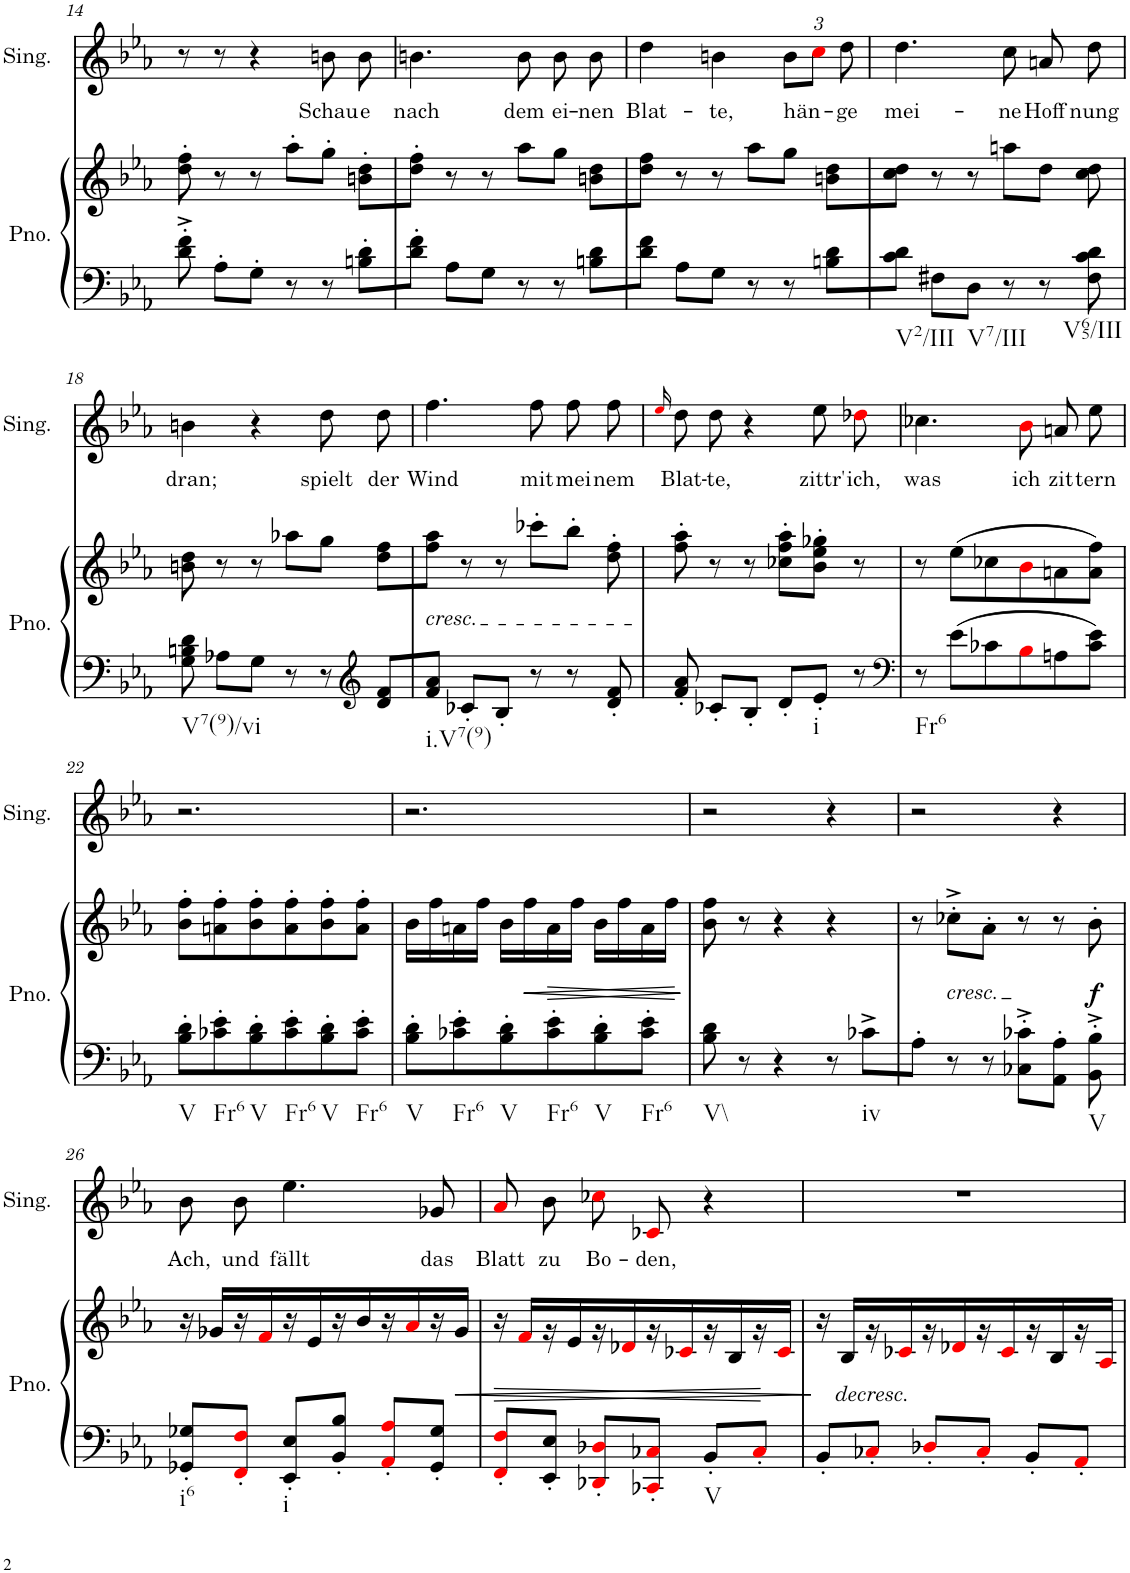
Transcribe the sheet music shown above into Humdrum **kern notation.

**kern	**kern	**dynam	**kern	**text
*part2	*part2	*part2	*part1	*part1
*staff3	*staff2	*staff2/3	*staff1	*staff1
*I"Pianoforte	*	*	*I"Singstimme	*
*I'Pno.	*	*	*I'Sing.	*
!!LO:PB:g=z
*clefF4	*clefG2	*	*clefG2	*
*k[b-e-a-]	*k[b-e-a-]	*	*k[b-e-a-]	*
*M3/4	*M3/4	*	*M3/4	*
=14	=14	=14	=14	=14
8d\'^ 8f\'^	8dd\' 8ff\'	.	8r	.
8A-'\L	8r	.	8r	.
8G'\J	8r	.	4r	.
8r	8aa-'\L	.	.	.
!	!	!	!	!LO:LY:b
8r	8gg'\J	.	8bn\	Schau-
!	!	!	!	!LO:LY:b
8Bn\' 8d\'L	8bn\' 8dd\'L	.	8b\	-e
=15	=15	=15	=15	=15
!	!	!	!	!LO:LY:b
8d\' 8f\'J	8dd\' 8ff\'J	.	4.bn\	nach
8A-\L	8r	.	.	.
8G\J	8r	.	.	.
!	!	!	!	!LO:LY:b
8r	8aa-\L	.	8b\	dem
!	!	!	!	!LO:LY:b
8r	8gg\J	.	8b\	ei-
!	!	!	!	!LO:LY:b
8Bn\ 8d\L	8bn\ 8dd\L	.	8b\	-nen
=16	=16	=16	=16	=16
!	!	!	!	!LO:LY:b
8d\ 8f\J	8dd\ 8ff\J	.	4dd\	Blat-
8A-\L	8r	.	.	.
!	!	!	!	!LO:LY:b
8G\J	8r	.	4bn\	-te,
8r	8aa-\L	.	.	.
*	*	*	*Xbrackettup	*
!	!	!	!	!LO:LY:b
8r	8gg\J	.	12b\L	hän-
.	.	.	12cci\J	.
8Bn\ 8d\L	8bn\ 8dd\L	.	.	.
!	!	!	!	!LO:LY:b
.	.	.	12dd\	-ge
=17	=17	=17	=17	=17
!LO:TX:b:t=V2/III	!	!	!	!
!	!	!	!	!LO:LY:b
8c\ 8d\J	8cc\ 8dd\J	.	4.dd\	mei-
8F#X\L	8r	.	.	.
!LO:TX:b:t=V7/III	!	!	!	!
8D\J	8r	.	.	.
!	!	!	!	!LO:LY:b
8r	8aan\L	.	8cc\	-ne
!	!	!	!	!LO:LY:b
8r	8dd\J	.	8an/	Hoff-
!LO:TX:b:t=V65/III	!	!	!	!
!	!	!	!	!LO:LY:b
8F#\ 8c\ 8d\	8cc\ 8dd\	.	8dd\	-nung
!!LO:LB:g=z
=18	=18	=18	=18	=18
!LO:TX:b:t=V7(9)/vi	!	!	!	!
!	!	!	!	!LO:LY:b
8G\ 8Bn\ 8d\	8bn\ 8dd\	.	4bn\	dran;
8A-X\L	8r	.	.	.
8G\J	8r	.	4r	.
8r	8aa-X\L	.	.	.
!	!	!	!	!LO:LY:b
8r	8gg\J	.	8dd\	spielt
*clefG2	*	*	*	*
!	!	!	!	!LO:LY:b
8d/ 8f/L	8dd\ 8ff\L	.	8dd\	der
=19	=19	=19	=19	=19
!	!LO:TX:b:i:t=cresc.	!	!	!
!LO:TX:b:t=i.V7(9)	!	!	!	!
!	!	!	!	!LO:LY:b
8f/ 8a-/J	8ff\ 8aa-\J	.	4.ff\	Wind
8c-X'/L	8r	.	.	.
8B-'/J	8r	.	.	.
!	!	!	!	!LO:LY:b
8r	8ccc-X'\L	.	8ff\	mit
!	!	!	!	!LO:LY:b
8r	8bb-'\J	.	8ff\	mei-
!	!	!	!	!LO:LY:b
8d/' 8f/'	8dd\' 8ff\'	.	8ff\	-nem
=20	=20	=20	=20	=20
.	.	.	16qee-i/	.
!	!	!	!	!LO:LY:b
8f/' 8a-/'	8ff\' 8aa-\'	.	8dd\	Blat-
!	!	!	!	!LO:LY:b
8c-X'/L	8r	.	8dd\	-te,
8B-'/J	8r	.	4r	.
8d'/L	8cc-X\' 8ff\' 8aa-\'L	.	.	.
!LO:TX:b:t=i	!	!	!	!
!	!	!	!	!LO:LY:b
8e-'/J	8b-\' 8ee-\' 8gg-X\'J	.	8ee-\	zittr'
!	!	!	!	!LO:LY:b
8r	8r	.	8dd-Xi\	ich,
=21	=21	=21	=21	=21
*clefF4	*	*	*	*
!LO:TX:b:t=Fr6	!	!	!	!
!	!	!	!	!LO:LY:b
8r	8r	.	4.cc-X\	was
8e-\L	(8ee-\L	.	.	.
8c-X\	8cc-X\	.	.	.
!	!	!	!	!LO:LY:b
8B-i\	8b-i\	.	8b-i\	ich
!	!	!	!	!LO:LY:b
8An\	8an\	.	8an/	zit-
!	!	!	!	!LO:LY:b
8c-\ 8e-\J	8a\ 8ff\J)	.	8ee-\	-tern
!!LO:LB:g=z
=22	=22	=22	=22	=22
!LO:TX:b:t=V	!	!	!	!
8B-\' 8d\'L	8b-\' 8ff\'L	.	2.r	.
!LO:TX:b:t=Fr6	!	!	!	!
8c-X\' 8e-\'	8an\' 8ff\'	.	.	.
!LO:TX:b:t=V	!	!	!	!
8B-\' 8d\'	8b-\' 8ff\'	.	.	.
!LO:TX:b:t=Fr6	!	!	!	!
8c-\' 8e-\'	8a\' 8ff\'	.	.	.
!LO:TX:b:t=V	!	!	!	!
8B-\' 8d\'	8b-\' 8ff\'	.	.	.
!LO:TX:b:t=Fr6	!	!	!	!
8c-\' 8e-\'J	8a\' 8ff\'J	.	.	.
=23	=23	=23	=23	=23
!LO:TX:b:t=V	!	!	!	!
8B-\' 8d\'L	16b-\LL	.	2.r	.
.	16ff\	.	.	.
!LO:TX:b:t=Fr6	!	!	!	!
8c-X\' 8e-\'	16an\	.	.	.
.	16ff\JJ	.	.	.
!LO:TX:b:t=V	!	!	!	!
8B-\' 8d\'	16b-\LL	.	.	.
!	!	!LO:HP:b	!	!
.	16ff\	<	.	.
!LO:TX:b:t=Fr6	!	!	!	!
!	!	!LO:HP:n=1:b	!	!
8c-\' 8e-\'	16a\	[ >	.	.
.	16ff\JJ	]	.	.
!LO:TX:b:t=V	!	!	!	!
8B-\' 8d\'	16b-\LL	.	.	.
.	16ff\	.	.	.
!LO:TX:b:t=Fr6	!	!	!	!
8c-\' 8e-\'J	16a\	.	.	.
.	16ff\JJ	.	.	.
=24	=24	=24	=24	=24
!LO:TX:b:t=V\\	!	!	!	!
8B-\ 8d\	8b-\ 8ff\	.	2r	.
8r	8r	.	.	.
4r	4r	.	.	.
8r	4r	.	4r	.
!LO:TX:b:t=iv	!	!	!	!
8c-X^\L	.	.	.	.
=25	=25	=25	=25	=25
8A-'\J	8r	.	2r	.
!	!LO:TX:b:i:t=cresc.	!	!	!
8r	8cc-X'^\L	.	.	.
8r	8a-'\J	.	.	.
8C-X\'^ 8c-X\'^L	8r	.	.	.
8AA-\' 8A-\'J	8r	.	4r	.
!LO:TX:b:t=V	!	!	!	!
!	!	!LO:DY:b	!	!
8BB-\'^ 8B-\'^	8b-'\	f	.	.
!!LO:LB:g=z
=26	=26	=26	=26	=26
!LO:TX:b:t=i6	!	!	!	!
!	!	!	!	!LO:LY:b
8GG-X/' 8G-X/'L	16r	.	8b-\	Ach,
.	16g-X/LL	.	.	.
!	!	!	!	!LO:LY:b
8FFi/' 8Fi/'J	16r	.	8b-\	und
.	16fi/	.	.	.
!LO:TX:b:t=i	!	!	!	!
!	!	!	!	!LO:LY:b
8EE-/' 8E-/'L	16r	.	4.ee-\	fällt
.	16e-/	.	.	.
8BB-/' 8B-/'J	16r	.	.	.
.	16b-/	.	.	.
8AA-i/' 8A-i/'L	16r	.	.	.
.	16a-i/	.	.	.
!	!	!	!	!LO:LY:b
8GG-/' 8G-/'J	16r	.	8g-X/	das
!	!	!LO:HP:b	!	!
.	16g-/JJ	<	.	.
.	.	[	.	.
=27	=27	=27	=27	=27
!	!	!LO:HP:b	!	!LO:LY:b
8FFi/' 8Fi/'L	16r	>	8a-i/	Blatt
.	16fi/LL	]	.	.
!	!	!	!	!LO:LY:b
8EE-/' 8E-/'J	16r	.	8b-\	zu
.	16e-/	.	.	.
!	!	!	!	!LO:LY:b
8DD-Xi/' 8D-Xi/'L	16r	.	8cc-Xi\	Bo-
.	16d-Xi/	.	.	.
!	!	!	!	!LO:LY:b
8CC-Xi/' 8C-Xi/'J	16r	.	8c-Xi/	-den,
.	16c-Xi/	.	.	.
!LO:TX:b:t=V	!	!	!	!
8BB-'/L	16r	.	4r	.
.	16B-/	.	.	.
8C-'i/J	16r	.	.	.
.	16c-i/JJ	.	.	.
=28	=28	=28	=28	=28
8BB-'/L	16r	.	2.r	.
!	!LO:TX:b:i:t=decresc.	!	!	!
.	16B-/LL	.	.	.
8C-X'i/J	16r	.	.	.
.	16c-Xi/	.	.	.
8D-X'i/L	16r	.	.	.
.	16d-Xi/	.	.	.
8C-'i/J	16r	.	.	.
.	16c-i/	.	.	.
8BB-'/L	16r	.	.	.
.	16B-/	.	.	.
8AA-'i/J	16r	.	.	.
.	16A-i/JJ	.	.	.
=	=	=	=	=
*-	*-	*-	*-	*-
